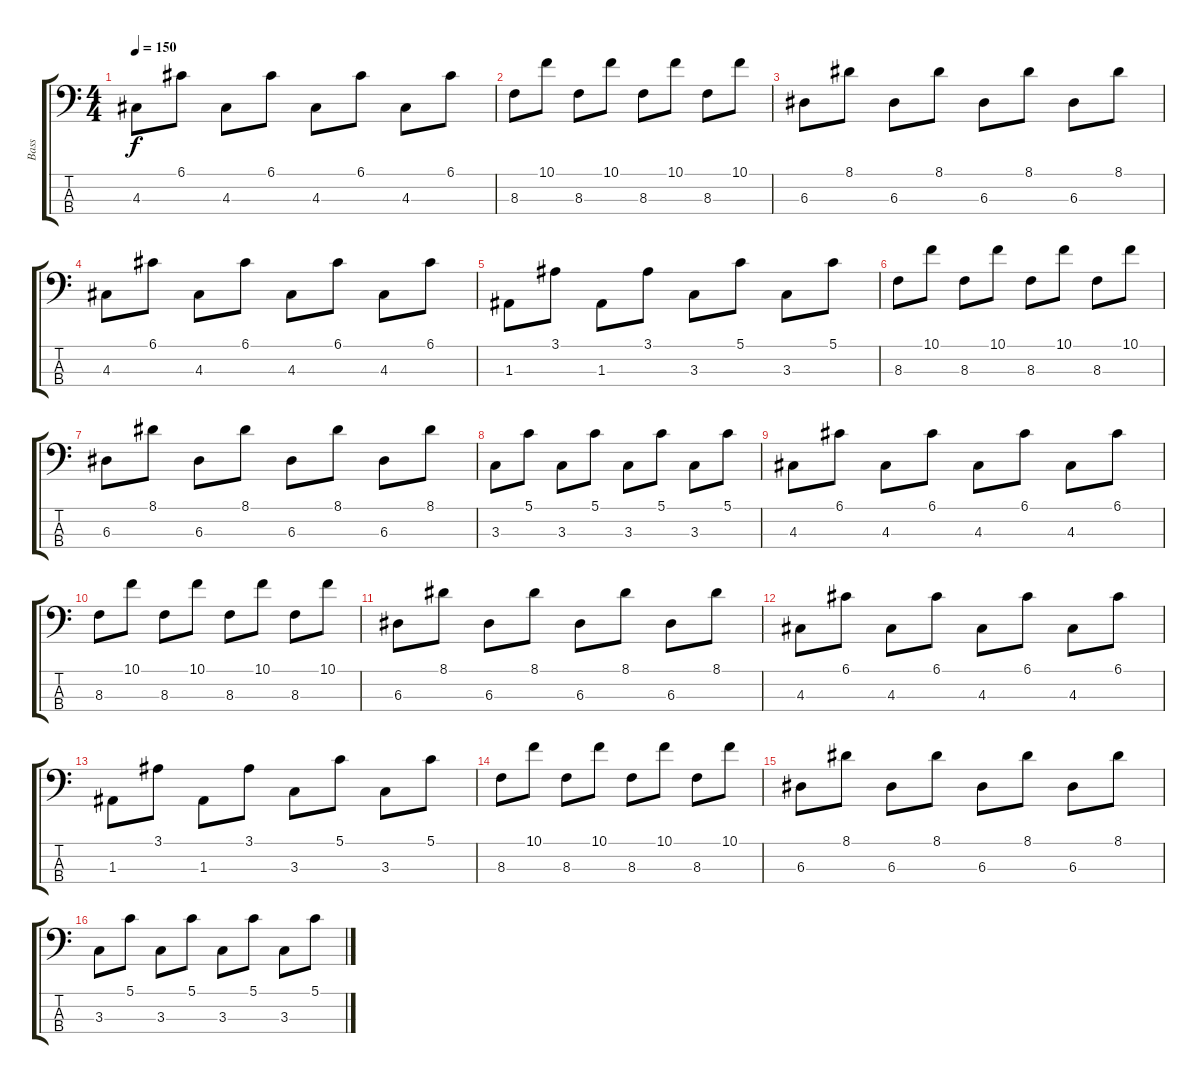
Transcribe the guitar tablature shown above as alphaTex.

\track ("Bass" "Bass") {instrument acousticbass}
\staff {score tabs}
\tuning (G2 D2 A1 E1) {hide}
\ts (4 4)
\tempo 150
\clef f4
\ks c
4.3.8{dy f} 6.1.8 4.3.8 6.1.8 4.3.8 6.1.8 4.3.8 6.1.8 |
8.3.8 10.1.8 8.3.8 10.1.8 8.3.8 10.1.8 8.3.8 10.1.8 |
6.3.8 8.1.8 6.3.8 8.1.8 6.3.8 8.1.8 6.3.8 8.1.8 |
4.3.8 6.1.8 4.3.8 6.1.8 4.3.8 6.1.8 4.3.8 6.1.8 |
1.3.8 3.1.8 1.3.8 3.1.8 3.3.8 5.1.8 3.3.8 5.1.8 |
8.3.8 10.1.8 8.3.8 10.1.8 8.3.8 10.1.8 8.3.8 10.1.8 |
6.3.8 8.1.8 6.3.8 8.1.8 6.3.8 8.1.8 6.3.8 8.1.8 |
3.3.8 5.1.8 3.3.8 5.1.8 3.3.8 5.1.8 3.3.8 5.1.8 |
4.3.8 6.1.8 4.3.8 6.1.8 4.3.8 6.1.8 4.3.8 6.1.8 |
8.3.8 10.1.8 8.3.8 10.1.8 8.3.8 10.1.8 8.3.8 10.1.8 |
6.3.8 8.1.8 6.3.8 8.1.8 6.3.8 8.1.8 6.3.8 8.1.8 |
4.3.8 6.1.8 4.3.8 6.1.8 4.3.8 6.1.8 4.3.8 6.1.8 |
1.3.8 3.1.8 1.3.8 3.1.8 3.3.8 5.1.8 3.3.8 5.1.8 |
8.3.8 10.1.8 8.3.8 10.1.8 8.3.8 10.1.8 8.3.8 10.1.8 |
6.3.8 8.1.8 6.3.8 8.1.8 6.3.8 8.1.8 6.3.8 8.1.8 |
3.3.8 5.1.8 3.3.8 5.1.8 3.3.8 5.1.8 3.3.8 5.1.8
